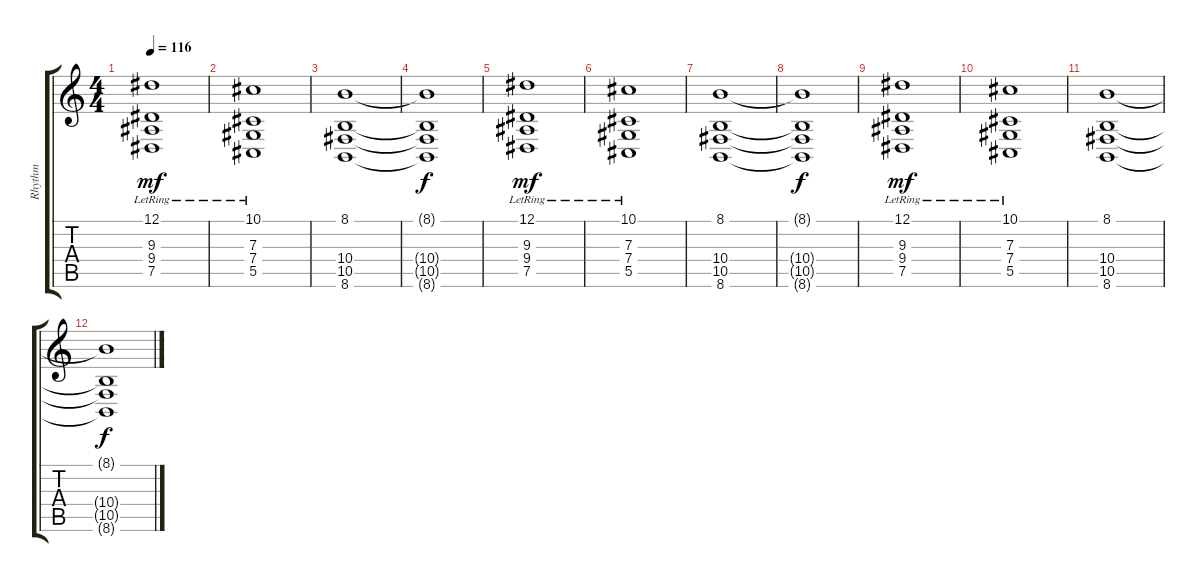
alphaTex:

\track ("Rhythm" "Rhythm") {instrument stringensemble1}
\staff {score tabs}
\tuning (Eb4 Bb3 Gb3 Db3 Ab2 Eb2) {hide}
\ts (4 4)
\tempo 116
\clef g2
\ks c
(12.1 9.3{lr} 9.4 7.5).1{dy mf} |
(10.1 7.3{lr} 7.4 5.5).1 |
(8.1 10.4 10.5 8.6).1 |
(8.1{t} 10.4{t} 10.5{t} 8.6{t}).1{dy f} |
(12.1 9.3{lr} 9.4 7.5).1{dy mf} |
(10.1 7.3{lr} 7.4 5.5).1 |
(8.1 10.4 10.5 8.6).1 |
(8.1{t} 10.4{t} 10.5{t} 8.6{t}).1{dy f} |
(12.1 9.3{lr} 9.4 7.5).1{dy mf} |
(10.1 7.3{lr} 7.4 5.5).1 |
(8.1 10.4 10.5 8.6).1 |
(8.1{t} 10.4{t} 10.5{t} 8.6{t}).1{dy f}
